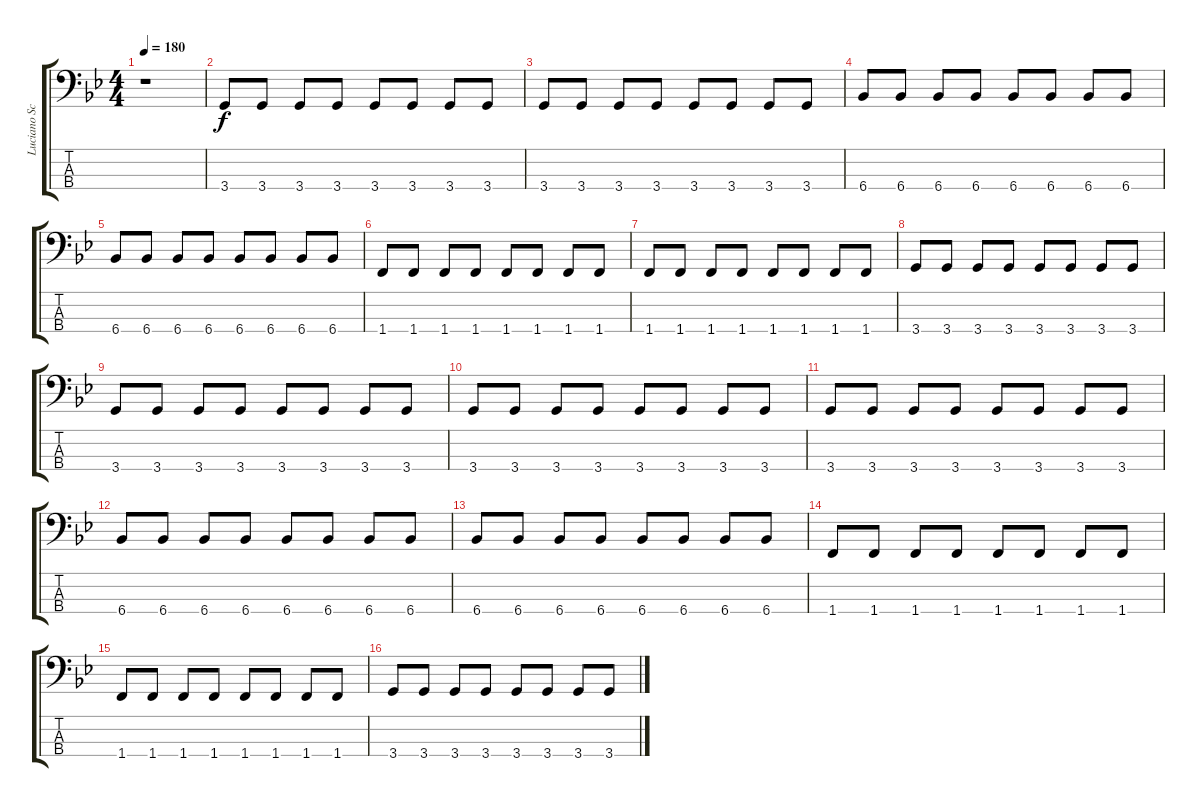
\track ("Luciano Scaglione" "Luciano Sc") {instrument electricbasspick}
\staff {score tabs}
\tuning (G2 D2 A1 E1) {hide}
\ts (4 4)
\tempo 180
\clef f4
\ks bb
r.1{dy f instrument electricbasspick} |
3.4.8 3.4.8 3.4.8 3.4.8 3.4.8 3.4.8 3.4.8 3.4.8 |
3.4.8 3.4.8 3.4.8 3.4.8 3.4.8 3.4.8 3.4.8 3.4.8 |
6.4.8 6.4.8 6.4.8 6.4.8 6.4.8 6.4.8 6.4.8 6.4.8 |
6.4.8 6.4.8 6.4.8 6.4.8 6.4.8 6.4.8 6.4.8 6.4.8 |
1.4.8 1.4.8 1.4.8 1.4.8 1.4.8 1.4.8 1.4.8 1.4.8 |
1.4.8 1.4.8 1.4.8 1.4.8 1.4.8 1.4.8 1.4.8 1.4.8 |
3.4.8 3.4.8 3.4.8 3.4.8 3.4.8 3.4.8 3.4.8 3.4.8 |
3.4.8 3.4.8 3.4.8 3.4.8 3.4.8 3.4.8 3.4.8 3.4.8 |
3.4.8 3.4.8 3.4.8 3.4.8 3.4.8 3.4.8 3.4.8 3.4.8 |
3.4.8 3.4.8 3.4.8 3.4.8 3.4.8 3.4.8 3.4.8 3.4.8 |
6.4.8 6.4.8 6.4.8 6.4.8 6.4.8 6.4.8 6.4.8 6.4.8 |
6.4.8 6.4.8 6.4.8 6.4.8 6.4.8 6.4.8 6.4.8 6.4.8 |
1.4.8 1.4.8 1.4.8 1.4.8 1.4.8 1.4.8 1.4.8 1.4.8 |
1.4.8 1.4.8 1.4.8 1.4.8 1.4.8 1.4.8 1.4.8 1.4.8 |
3.4.8 3.4.8 3.4.8 3.4.8 3.4.8 3.4.8 3.4.8 3.4.8
